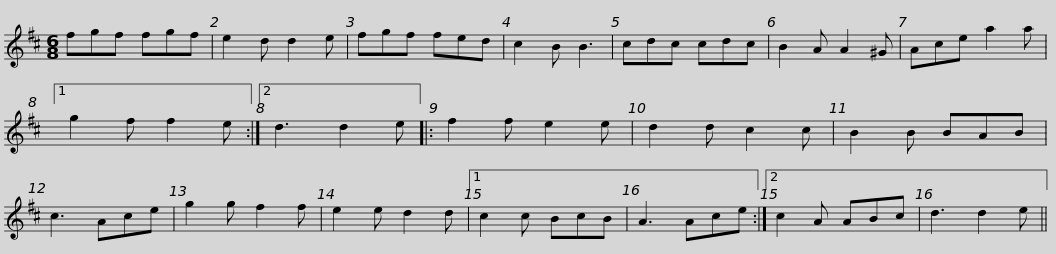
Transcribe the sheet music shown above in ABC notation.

X:1
L:1/8
M:6/8
I:linebreak $
K:D
V:1 treble
V:1
 fgf fgf | e2 d d2 e | fgf fed | c2 B B3 | cdc cdc | %5
 B2 A A2 ^G | Ace a2 a |1 g2 f f2 e :|2$ d3 d2 e |: f2 f e2 e | %10
 d2 d c2 c | B2 B BAB | c3 Ace | g2 g f2 f | e2 e d2 d |1 %15
 c2 c BcB | A3 Ace :|2$ c2 A ABc | d3 d2 e || %19
